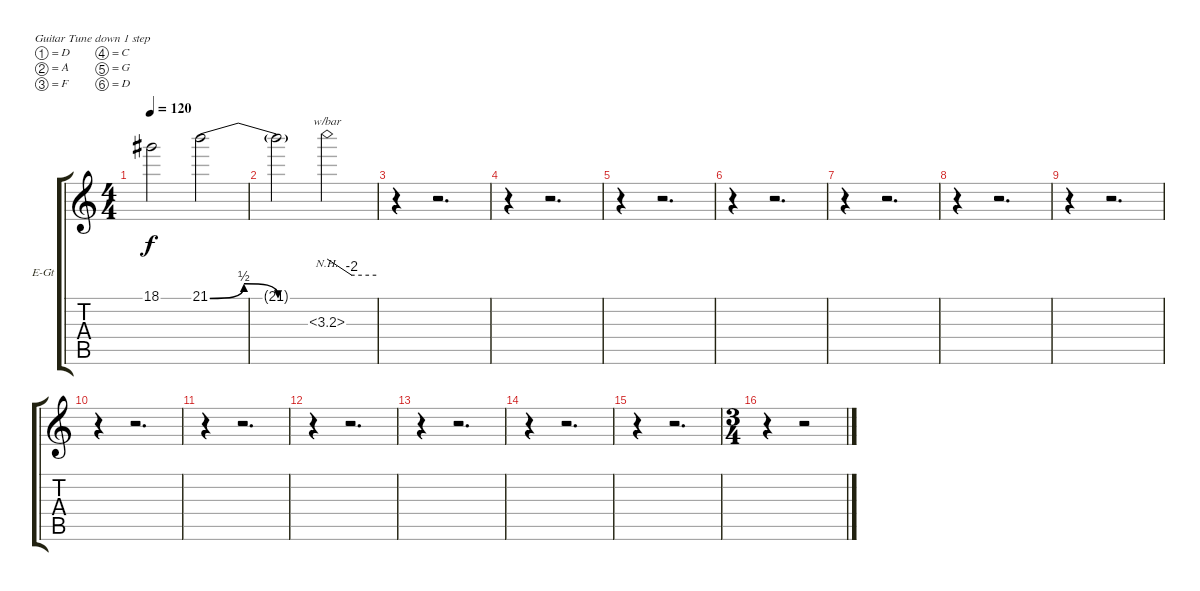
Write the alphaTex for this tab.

\bracketExtendMode groupsimilarinstruments
\firstSystemTrackNameOrientation horizontal
\otherSystemsTrackNameOrientation horizontal
\track ("Solo 2" "E-Gt") {instrument distortionguitar}
\staff {score tabs}
\tuning (D4 A3 F3 C3 G2 D2)
\ts (4 4)
\tempo 120
\clef g2
\ks c
18.1.2{dy f} 21.1{be (bendrelease 0 0 30 2 30 2 60 0)}.2 |
21.1{be (hold 0 0 60 0) t}.2 3.3{nh}.2{tbe (custom default 0 0 30 -8 60 -8)} |
r.4 r.2{d} |
r.4 r.2{d} |
r.4 r.2{d} |
r.4 r.2{d} |
r.4 r.2{d} |
r.4 r.2{d} |
r.4 r.2{d} |
r.4 r.2{d} |
r.4 r.2{d} |
r.4 r.2{d} |
r.4 r.2{d} |
r.4 r.2{d} |
r.4 r.2{d} |
\ts (3 4)
\beaming (8 2 2 2)
r.4 r.2
